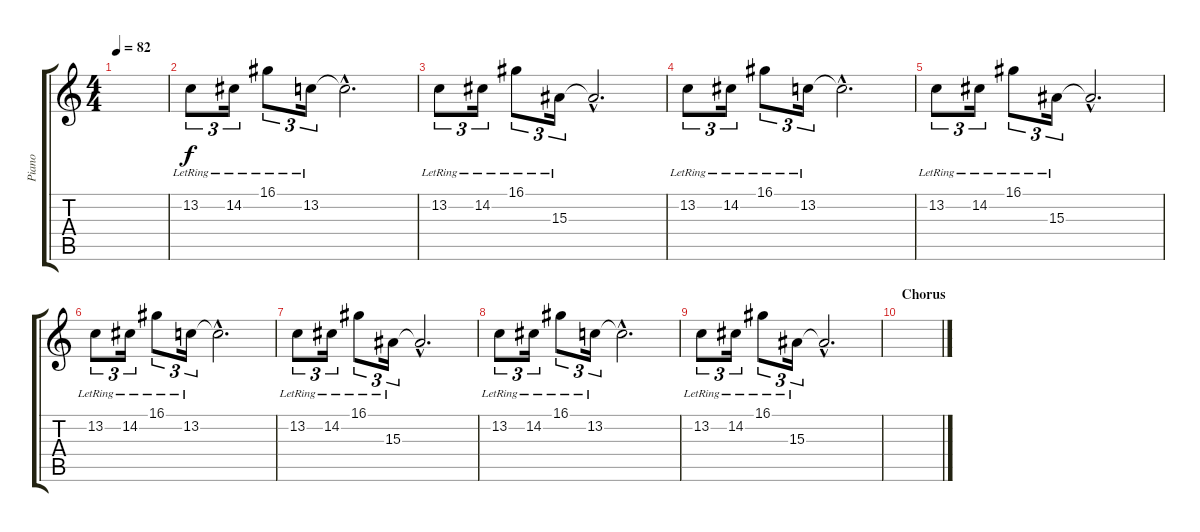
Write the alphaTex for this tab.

\track ("Piano" "Piano") {instrument acousticgrandpiano}
\staff {score tabs}
\tuning (E4 B3 G3 D3 A2 E2) {hide}
\ts (4 4)
\tempo 82
\clef g2
\ks c
|
13.2{lr}.8{tu (3 2)} 14.2{lr}.16{tu (3 2)} 16.1{lr}.8{tu (3 2)} 13.2{lr}.16{tu (3 2)} 13.2{hac t}.2{d} |
13.2{lr}.8{tu (3 2)} 14.2{lr}.16{tu (3 2)} 16.1{lr}.8{tu (3 2)} 15.3{lr}.16{tu (3 2)} 15.3{hac t}.2{d} |
13.2{lr}.8{tu (3 2)} 14.2{lr}.16{tu (3 2)} 16.1{lr}.8{tu (3 2)} 13.2{lr}.16{tu (3 2)} 13.2{hac t}.2{d} |
13.2{lr}.8{tu (3 2)} 14.2{lr}.16{tu (3 2)} 16.1{lr}.8{tu (3 2)} 15.3{lr}.16{tu (3 2)} 15.3{hac t}.2{d} |
13.2{lr}.8{tu (3 2)} 14.2{lr}.16{tu (3 2)} 16.1{lr}.8{tu (3 2)} 13.2{lr}.16{tu (3 2)} 13.2{hac t}.2{d} |
13.2{lr}.8{tu (3 2)} 14.2{lr}.16{tu (3 2)} 16.1{lr}.8{tu (3 2)} 15.3{lr}.16{tu (3 2)} 15.3{hac t}.2{d} |
13.2{lr}.8{tu (3 2)} 14.2{lr}.16{tu (3 2)} 16.1{lr}.8{tu (3 2)} 13.2{lr}.16{tu (3 2)} 13.2{hac t}.2{d} |
13.2{lr}.8{tu (3 2)} 14.2{lr}.16{tu (3 2)} 16.1{lr}.8{tu (3 2)} 15.3{lr}.16{tu (3 2)} 15.3{hac t}.2{d} |
\section ("" "Chorus")
